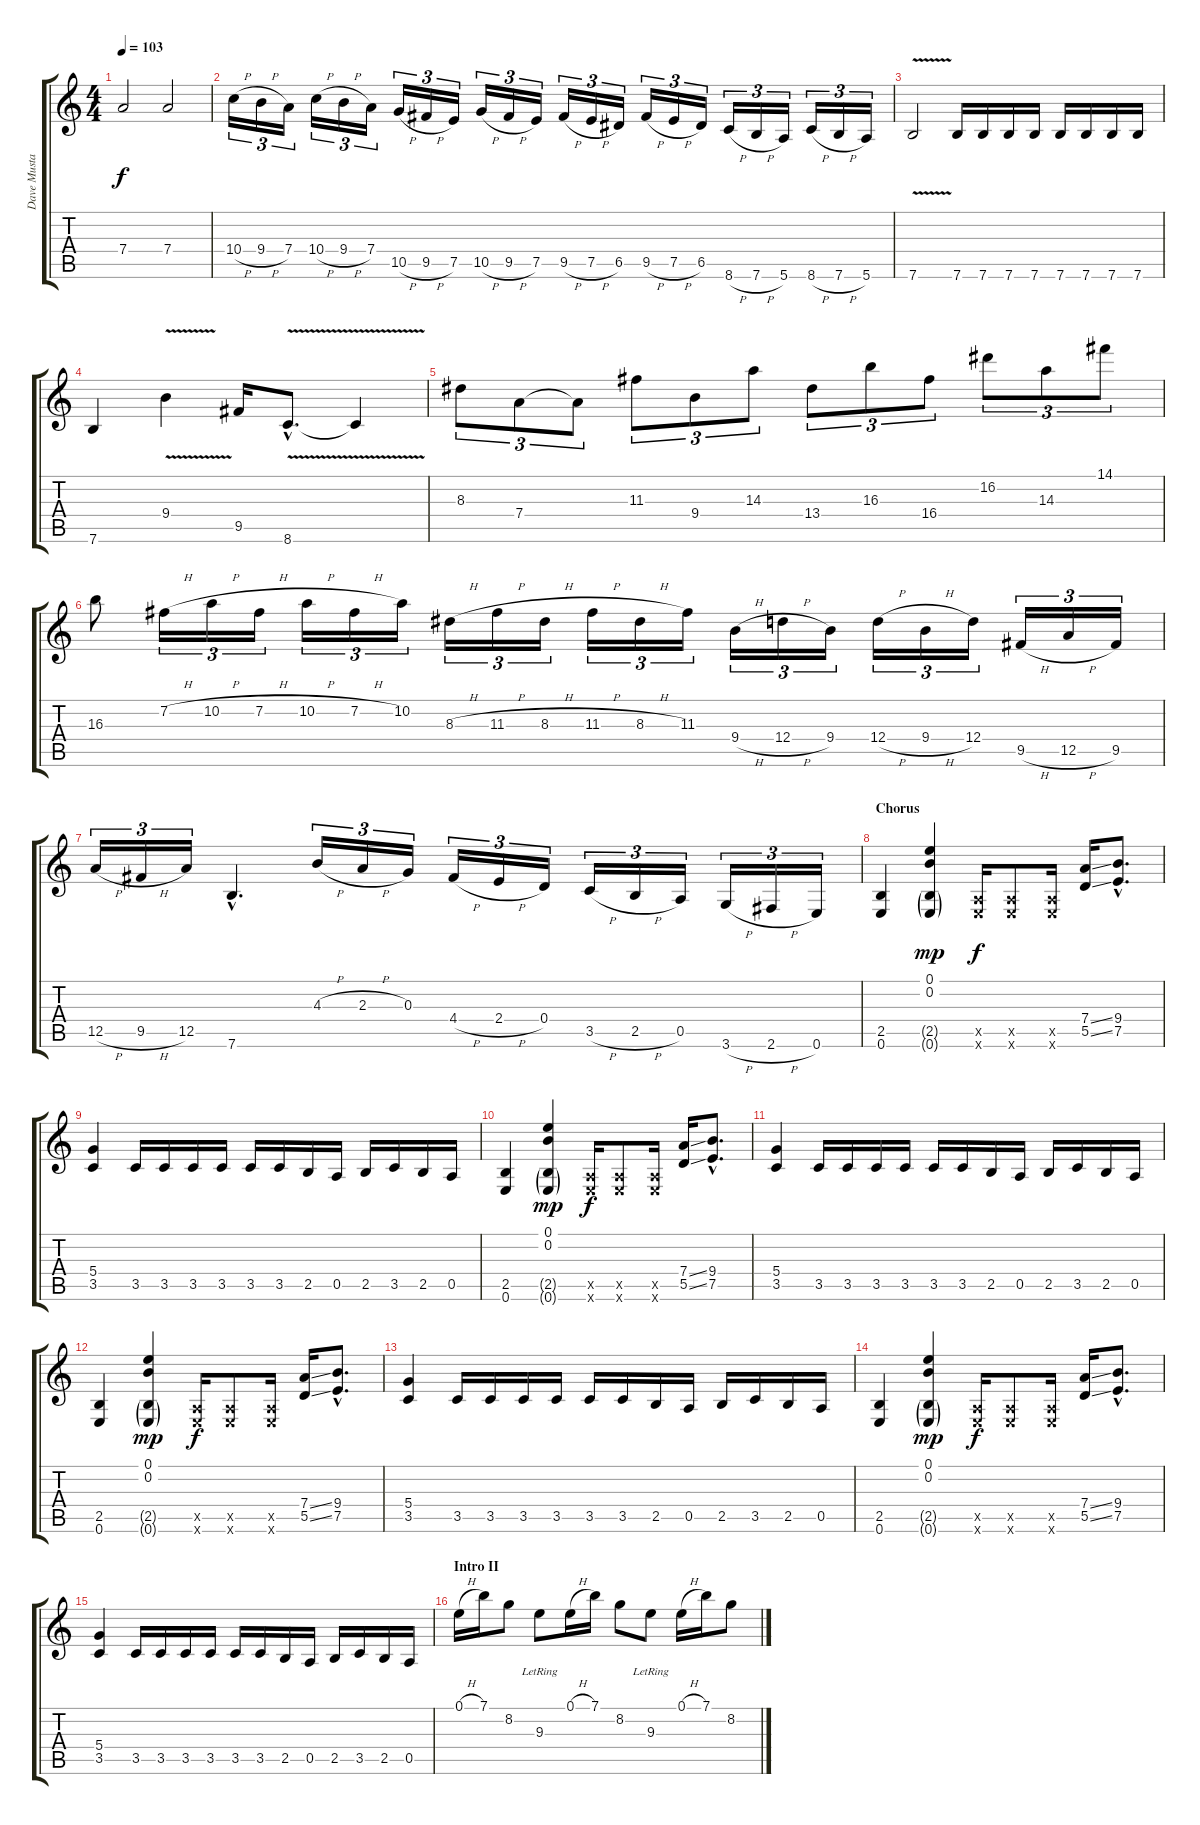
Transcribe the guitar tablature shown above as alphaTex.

\track ("Dave Mustaine" "Dave Musta") {instrument distortionguitar}
\staff {score tabs}
\tuning (E4 B3 G3 D3 A2 E2) {hide}
\ts (4 4)
\tempo 103
\clef g2
\ks c
7.4{t}.2{dy f} 7.4.2 |
10.4{h}.16{tu (3 2)} 9.4{h}.16{tu (3 2)} 7.4.16{tu (3 2)} 10.4{h}.16{tu (3 2)} 9.4{h}.16{tu (3 2)} 7.4.16{tu (3 2)} 10.5{h}.16{tu (3 2)} 9.5{h}.16{tu (3 2)} 7.5.16{tu (3 2)} 10.5{h}.16{tu (3 2)} 9.5{h}.16{tu (3 2)} 7.5.16{tu (3 2)} 9.5{h}.16{tu (3 2)} 7.5{h}.16{tu (3 2)} 6.5.16{tu (3 2)} 9.5{h}.16{tu (3 2)} 7.5{h}.16{tu (3 2)} 6.5.16{tu (3 2)} 8.6{h}.16{tu (3 2)} 7.6{h}.16{tu (3 2)} 5.6.16{tu (3 2)} 8.6{h}.16{tu (3 2)} 7.6{h}.16{tu (3 2)} 5.6.16{tu (3 2)} |
7.6{v}.2 7.6.16 7.6.16 7.6.16 7.6.16 7.6.16 7.6.16 7.6.16 7.6.16 |
7.6.4 9.4{v}.4 9.5.16 8.6{v hac}.8{d} 8.6{t}.4 |
8.3.8{tu (3 2)} 7.4.8{tu (3 2)} 7.4{t}.8{tu (3 2)} 11.3.8{tu (3 2)} 9.4.8{tu (3 2)} 14.3.8{tu (3 2)} 13.4.8{tu (3 2)} 16.3.8{tu (3 2)} 16.4.8{tu (3 2)} 16.2.8{tu (3 2)} 14.3.8{tu (3 2)} 14.1.8{tu (3 2)} |
16.3.8 7.2{h}.16{tu (3 2)} 10.2{h}.16{tu (3 2)} 7.2{h}.16{tu (3 2)} 10.2{h}.16{tu (3 2)} 7.2{h}.16{tu (3 2)} 10.2.16{tu (3 2)} 8.3{h}.16{tu (3 2)} 11.3{h}.16{tu (3 2)} 8.3{h}.16{tu (3 2)} 11.3{h}.16{tu (3 2)} 8.3{h}.16{tu (3 2)} 11.3.16{tu (3 2)} 9.4{h}.16{tu (3 2)} 12.4{h}.16{tu (3 2)} 9.4.16{tu (3 2)} 12.4{h}.16{tu (3 2)} 9.4{h}.16{tu (3 2)} 12.4.16{tu (3 2)} 9.5{h}.16{tu (3 2)} 12.5{h}.16{tu (3 2)} 9.5.16{tu (3 2)} |
12.5{h}.16{tu (3 2)} 9.5{h}.16{tu (3 2)} 12.5.16{tu (3 2)} 7.6{hac}.4{d} 4.3{h}.16{tu (3 2)} 2.3{h}.16{tu (3 2)} 0.3.16{tu (3 2)} 4.4{h}.16{tu (3 2)} 2.4{h}.16{tu (3 2)} 0.4.16{tu (3 2)} 3.5{h}.16{tu (3 2)} 2.5{h}.16{tu (3 2)} 0.5.16{tu (3 2)} 3.6{h}.16{tu (3 2)} 2.6{h}.16{tu (3 2)} 0.6.16{tu (3 2)} |
\section ("" "Chorus")
(2.5 0.6).4 (0.1 0.2 2.5{g} 0.6{g}).4{dy mp} (0.5{x} 0.6{x}).16{dy f} (0.5{x} 0.6{x}).8 (0.5{x} 0.6{x}).16 (7.4{ss} 5.5{ss}).16 (9.4{hac} 7.5{hac}).8{d} |
(5.4 3.5).4 3.5.16 3.5.16 3.5.16 3.5.16 3.5.16 3.5.16 2.5.16 0.5.16 2.5.16 3.5.16 2.5.16 0.5.16 |
(2.5 0.6).4 (0.1 0.2 2.5{g} 0.6{g}).4{dy mp} (0.5{x} 0.6{x}).16{dy f} (0.5{x} 0.6{x}).8 (0.5{x} 0.6{x}).16 (7.4{ss} 5.5{ss}).16 (9.4{hac} 7.5{hac}).8{d} |
(5.4 3.5).4 3.5.16 3.5.16 3.5.16 3.5.16 3.5.16 3.5.16 2.5.16 0.5.16 2.5.16 3.5.16 2.5.16 0.5.16 |
(2.5 0.6).4 (0.1 0.2 2.5{g} 0.6{g}).4{dy mp} (0.5{x} 0.6{x}).16{dy f} (0.5{x} 0.6{x}).8 (0.5{x} 0.6{x}).16 (7.4{ss} 5.5{ss}).16 (9.4{hac} 7.5{hac}).8{d} |
(5.4 3.5).4 3.5.16 3.5.16 3.5.16 3.5.16 3.5.16 3.5.16 2.5.16 0.5.16 2.5.16 3.5.16 2.5.16 0.5.16 |
(2.5 0.6).4 (0.1 0.2 2.5{g} 0.6{g}).4{dy mp} (0.5{x} 0.6{x}).16{dy f} (0.5{x} 0.6{x}).8 (0.5{x} 0.6{x}).16 (7.4{ss} 5.5{ss}).16 (9.4{hac} 7.5{hac}).8{d} |
(5.4 3.5).4 3.5.16 3.5.16 3.5.16 3.5.16 3.5.16 3.5.16 2.5.16 0.5.16 2.5.16 3.5.16 2.5.16 0.5.16 |
\section ("" "Intro II")
0.1{h}.16 7.1.16 8.2.8 9.3{lr}.8 0.1{h}.16 7.1.16 8.2.8 9.3{lr}.8 0.1{h}.16 7.1.16 8.2.8
